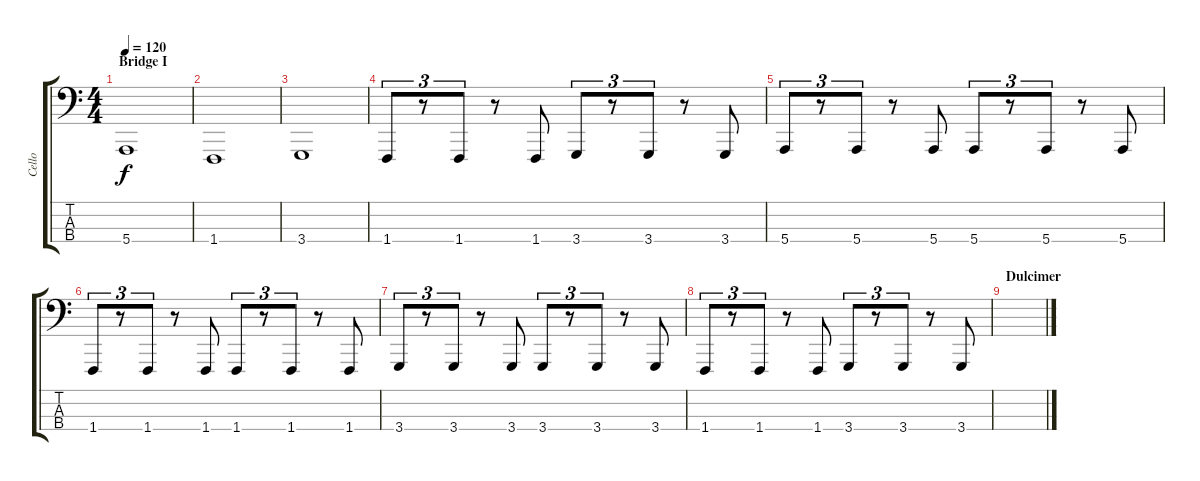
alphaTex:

\track ("Cello" "Cello") {instrument cello}
\staff {score tabs}
\tuning (G2 D2 A1 E1) {hide}
\ts (4 4)
\section ("" "Bridge I")
\tempo 120
\clef f4
\ks c
5.4.1{dy f} |
1.4.1 |
3.4.1 |
1.4.8{tu (3 2)} r.8{tu (3 2)} 1.4.8{tu (3 2)} r.8 1.4.8 3.4.8{tu (3 2)} r.8{tu (3 2)} 3.4.8{tu (3 2)} r.8 3.4.8 |
5.4.8{tu (3 2)} r.8{tu (3 2)} 5.4.8{tu (3 2)} r.8 5.4.8 5.4.8{tu (3 2)} r.8{tu (3 2)} 5.4.8{tu (3 2)} r.8 5.4.8 |
1.4.8{tu (3 2)} r.8{tu (3 2)} 1.4.8{tu (3 2)} r.8 1.4.8 1.4.8{tu (3 2)} r.8{tu (3 2)} 1.4.8{tu (3 2)} r.8 1.4.8 |
3.4.8{tu (3 2)} r.8{tu (3 2)} 3.4.8{tu (3 2)} r.8 3.4.8 3.4.8{tu (3 2)} r.8{tu (3 2)} 3.4.8{tu (3 2)} r.8 3.4.8 |
1.4.8{tu (3 2)} r.8{tu (3 2)} 1.4.8{tu (3 2)} r.8 1.4.8 3.4.8{tu (3 2)} r.8{tu (3 2)} 3.4.8{tu (3 2)} r.8 3.4.8 |
\section ("" "Dulcimer")
